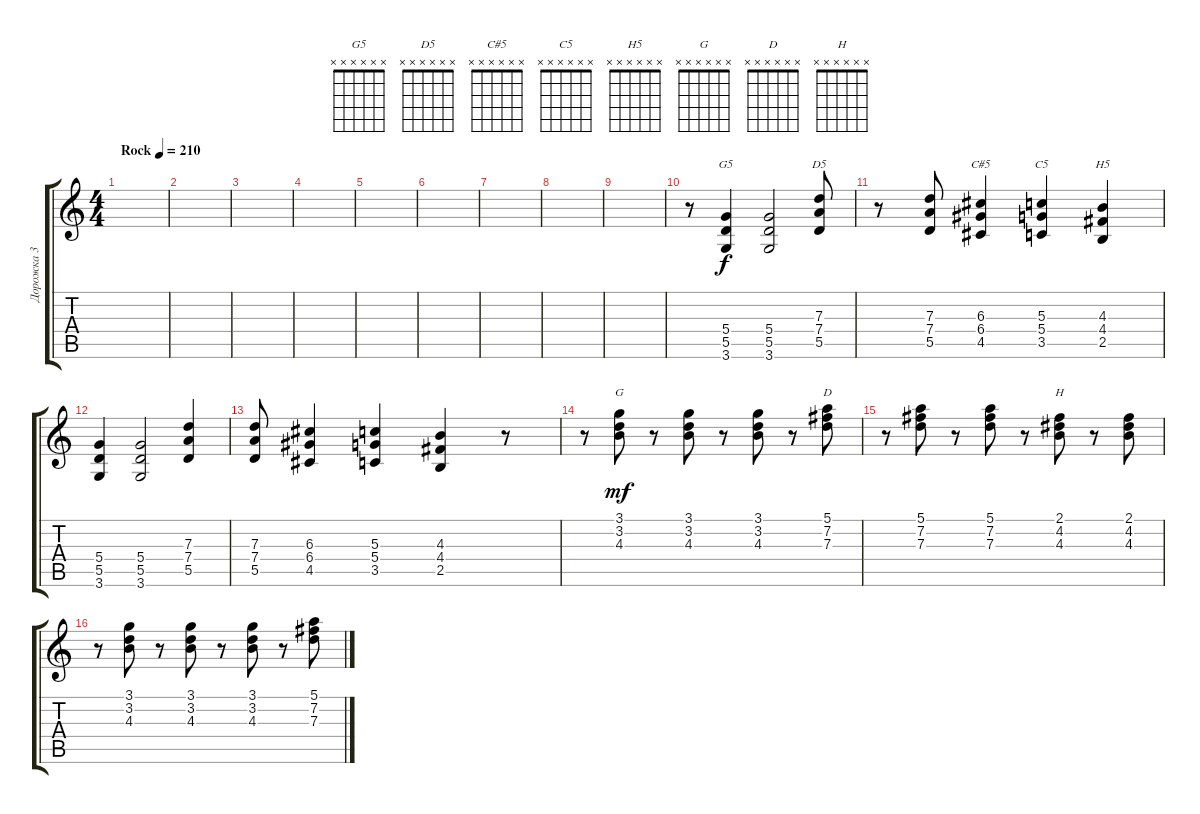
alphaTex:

\track ("Дорожка 3" "Дорожка 3") {instrument acousticguitarsteel}
\staff {score tabs}
\tuning (E4 B3 G3 D3 A2 E2) {hide}
\chord ("G5" x x x x x x)
\chord ("D5" x x x x x x)
\chord ("C#5" x x x x x x)
\chord ("C5" x x x x x x)
\chord ("H5" x x x x x x)
\chord ("G" x x x x x x)
\chord ("D" x x x x x x)
\chord ("H" x x x x x x)
\ts (4 4)
\tempo (210 "Rock")
\clef g2
\ks c
|
|
|
|
|
|
|
|
|
r.8 (5.4 5.5 3.6).4{ch "G5"} (5.4 5.5 3.6).2 (7.3 7.4 5.5).8{ch "D5"} |
r.8 (7.3 7.4 5.5).8 (6.3 6.4 4.5).4{ch "C#5"} (5.3 5.4 3.5).4{ch "C5"} (4.3 4.4 2.5).4{ch "H5"} |
(5.4 5.5 3.6).4 (5.4 5.5 3.6).2 (7.3 7.4 5.5).4 |
(7.3 7.4 5.5).8 (6.3 6.4 4.5).4 (5.3 5.4 3.5).4 (4.3 4.4 2.5).4 r.8 |
r.8{balance 2 instrument electricguitarclean} (3.1 3.2 4.3).8{ch "G" dy mf} r.8 (3.1 3.2 4.3).8 r.8 (3.1 3.2 4.3).8 r.8 (5.1 7.2 7.3).8{ch "D"} |
r.8{balance 2 instrument electricguitarclean} (5.1 7.2 7.3).8 r.8 (5.1 7.2 7.3).8 r.8 (2.1 4.2 4.3).8{ch "H"} r.8 (2.1 4.2 4.3).8 |
r.8{balance 2 instrument electricguitarclean} (3.1 3.2 4.3).8 r.8 (3.1 3.2 4.3).8 r.8 (3.1 3.2 4.3).8 r.8 (5.1 7.2 7.3).8
